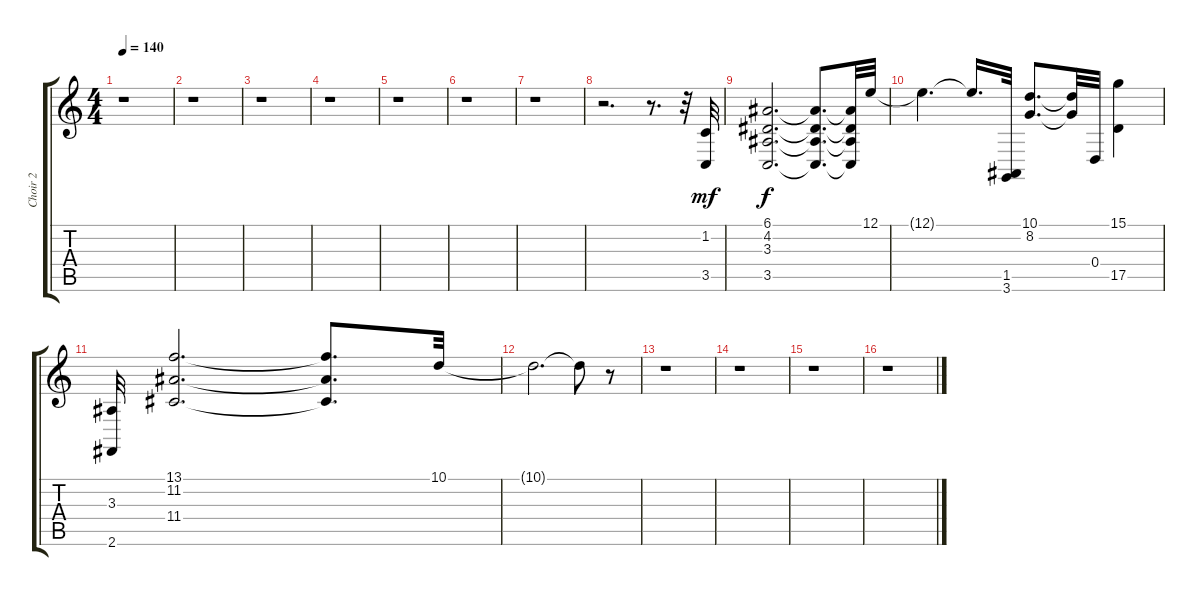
\track ("Choir 2" "Choir 2") {instrument choiraahs}
\staff {score tabs}
\tuning (E4 B3 G3 D3 A2 E2) {hide}
\ts (4 4)
\tempo 140
\clef g2
\ks c
r.1{dy f} |
r.1 |
r.1 |
r.1 |
r.1 |
r.1 |
r.1 |
r.2{d} r.8{d} r.32 (1.2 3.5).32{dy mf} |
(6.1 4.2 3.3 3.5).2{d dy f} (6.1{t} 4.2{t} 3.3{t} 3.5{t}).8{d} (6.1{t} 4.2{t} 3.3{t} 3.5{t}).32 12.1.32 |
12.1{t}.4{d} 12.1{t}.16{d} (1.5 3.6).32 (10.1 8.2).8{d} (10.1{t} 8.2{t}).32 0.4.32 (15.1 17.5).4 |
(3.3 2.6).32 (13.1 11.2 11.4).2{d} (13.1{t} 11.2{t} 11.4{t}).8{d} 10.1.32 |
10.1{t}.2{d} 10.1{t}.8 r.8 |
r.1 |
r.1 |
r.1 |
r.1
